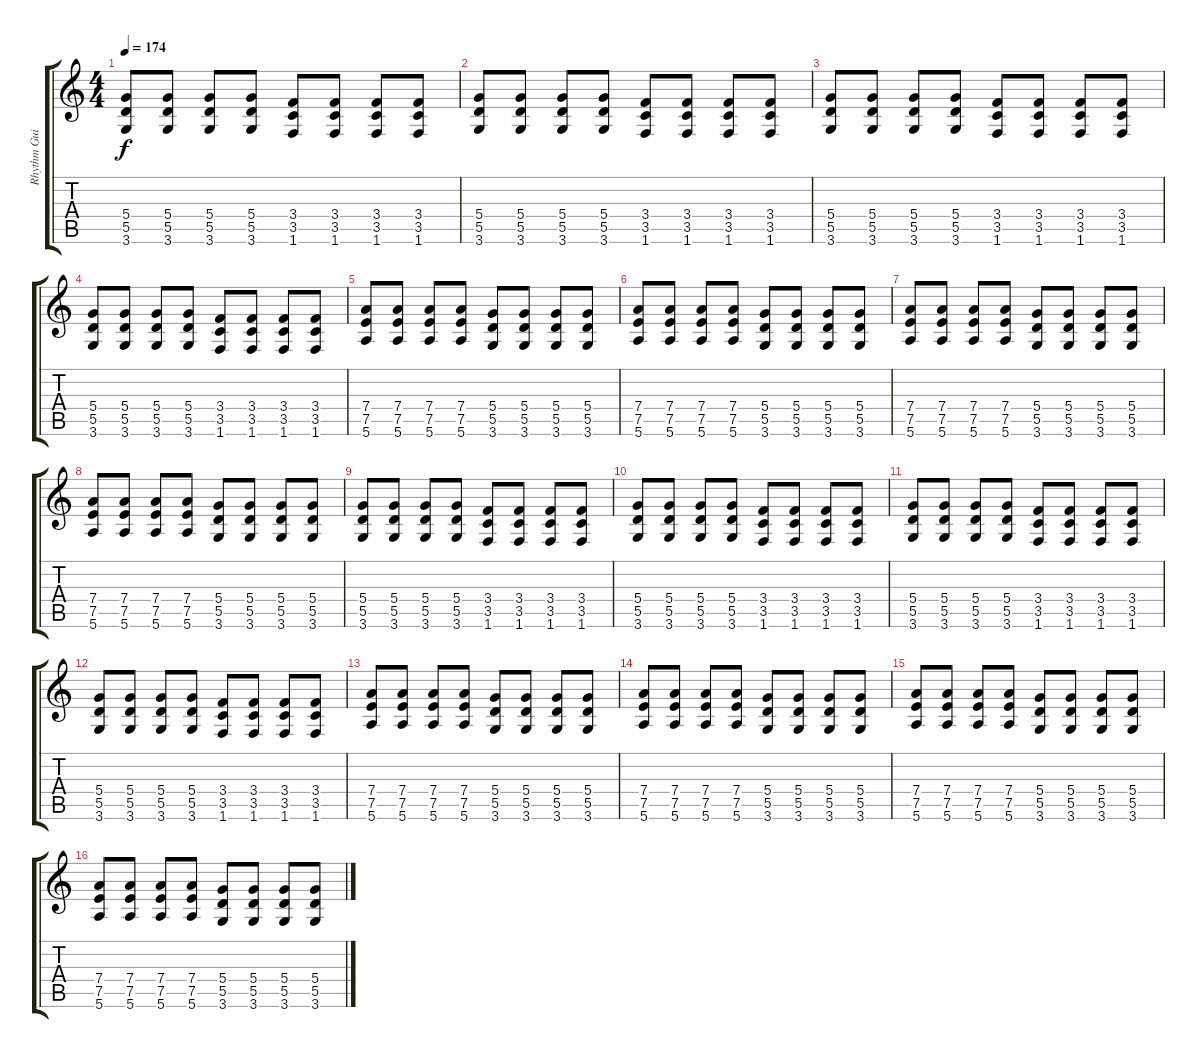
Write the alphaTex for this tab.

\track ("Rhythm Guitar" "Rhythm Gui") {instrument distortionguitar}
\staff {score tabs}
\tuning (E4 B3 G3 D3 A2 E2) {hide}
\ts (4 4)
\tempo 174
\clef g2
\ks c
(5.4 5.5 3.6).8{dy f} (5.4 5.5 3.6).8 (5.4 5.5 3.6).8 (5.4 5.5 3.6).8 (3.4 3.5 1.6).8 (3.4 3.5 1.6).8 (3.4 3.5 1.6).8 (3.4 3.5 1.6).8 |
(5.4 5.5 3.6).8 (5.4 5.5 3.6).8 (5.4 5.5 3.6).8 (5.4 5.5 3.6).8 (3.4 3.5 1.6).8 (3.4 3.5 1.6).8 (3.4 3.5 1.6).8 (3.4 3.5 1.6).8 |
(5.4 5.5 3.6).8 (5.4 5.5 3.6).8 (5.4 5.5 3.6).8 (5.4 5.5 3.6).8 (3.4 3.5 1.6).8 (3.4 3.5 1.6).8 (3.4 3.5 1.6).8 (3.4 3.5 1.6).8 |
(5.4 5.5 3.6).8 (5.4 5.5 3.6).8 (5.4 5.5 3.6).8 (5.4 5.5 3.6).8 (3.4 3.5 1.6).8 (3.4 3.5 1.6).8 (3.4 3.5 1.6).8 (3.4 3.5 1.6).8 |
(7.4 7.5 5.6).8 (7.4 7.5 5.6).8 (7.4 7.5 5.6).8 (7.4 7.5 5.6).8 (5.4 5.5 3.6).8 (5.4 5.5 3.6).8 (5.4 5.5 3.6).8 (5.4 5.5 3.6).8 |
(7.4 7.5 5.6).8 (7.4 7.5 5.6).8 (7.4 7.5 5.6).8 (7.4 7.5 5.6).8 (5.4 5.5 3.6).8 (5.4 5.5 3.6).8 (5.4 5.5 3.6).8 (5.4 5.5 3.6).8 |
(7.4 7.5 5.6).8 (7.4 7.5 5.6).8 (7.4 7.5 5.6).8 (7.4 7.5 5.6).8 (5.4 5.5 3.6).8 (5.4 5.5 3.6).8 (5.4 5.5 3.6).8 (5.4 5.5 3.6).8 |
(7.4 7.5 5.6).8 (7.4 7.5 5.6).8 (7.4 7.5 5.6).8 (7.4 7.5 5.6).8 (5.4 5.5 3.6).8 (5.4 5.5 3.6).8 (5.4 5.5 3.6).8 (5.4 5.5 3.6).8 |
(5.4 5.5 3.6).8 (5.4 5.5 3.6).8 (5.4 5.5 3.6).8 (5.4 5.5 3.6).8 (3.4 3.5 1.6).8 (3.4 3.5 1.6).8 (3.4 3.5 1.6).8 (3.4 3.5 1.6).8 |
(5.4 5.5 3.6).8 (5.4 5.5 3.6).8 (5.4 5.5 3.6).8 (5.4 5.5 3.6).8 (3.4 3.5 1.6).8 (3.4 3.5 1.6).8 (3.4 3.5 1.6).8 (3.4 3.5 1.6).8 |
(5.4 5.5 3.6).8 (5.4 5.5 3.6).8 (5.4 5.5 3.6).8 (5.4 5.5 3.6).8 (3.4 3.5 1.6).8 (3.4 3.5 1.6).8 (3.4 3.5 1.6).8 (3.4 3.5 1.6).8 |
(5.4 5.5 3.6).8 (5.4 5.5 3.6).8 (5.4 5.5 3.6).8 (5.4 5.5 3.6).8 (3.4 3.5 1.6).8 (3.4 3.5 1.6).8 (3.4 3.5 1.6).8 (3.4 3.5 1.6).8 |
(7.4 7.5 5.6).8 (7.4 7.5 5.6).8 (7.4 7.5 5.6).8 (7.4 7.5 5.6).8 (5.4 5.5 3.6).8 (5.4 5.5 3.6).8 (5.4 5.5 3.6).8 (5.4 5.5 3.6).8 |
(7.4 7.5 5.6).8 (7.4 7.5 5.6).8 (7.4 7.5 5.6).8 (7.4 7.5 5.6).8 (5.4 5.5 3.6).8 (5.4 5.5 3.6).8 (5.4 5.5 3.6).8 (5.4 5.5 3.6).8 |
(7.4 7.5 5.6).8 (7.4 7.5 5.6).8 (7.4 7.5 5.6).8 (7.4 7.5 5.6).8 (5.4 5.5 3.6).8 (5.4 5.5 3.6).8 (5.4 5.5 3.6).8 (5.4 5.5 3.6).8 |
(7.4 7.5 5.6).8 (7.4 7.5 5.6).8 (7.4 7.5 5.6).8 (7.4 7.5 5.6).8 (5.4 5.5 3.6).8 (5.4 5.5 3.6).8 (5.4 5.5 3.6).8 (5.4 5.5 3.6).8
